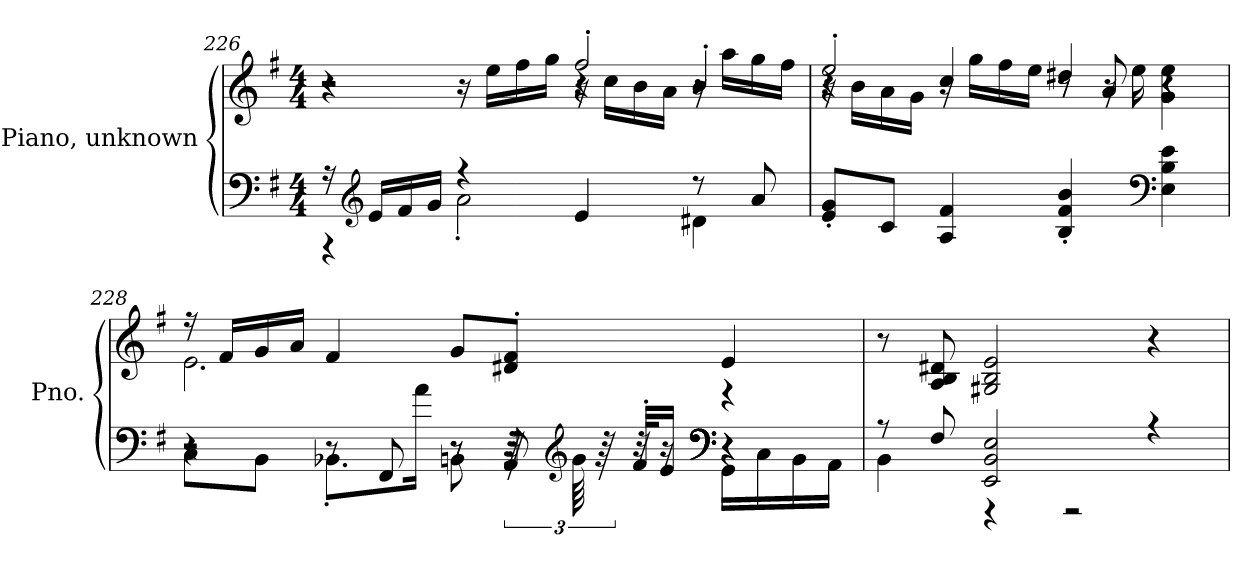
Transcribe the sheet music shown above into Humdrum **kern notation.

**kern	**kern
*part1	*part1
*staff2	*staff1
*I"Piano, unknown	*
*I'Pno.	*
!!LO:LB:g=z
*clefF4	*clefG2
*k[f#]	*k[f#]
*M4/4	*M4/4
=226	=226
*^	*^
*	*	*	*^
16r	4r	2r	4r	2r
*clefG2	*	*	*	*
16e/LL	.	.	.	.
16f#/	.	.	.	.
16g/JJ	.	.	.	.
4r	2a'\	.	16r	.
.	.	.	16ee\LL	.
.	.	.	16ff#\	.
.	.	.	16gg\JJ	.
4e/	.	2ff#'/	16r	4r
.	.	.	16cc\LL	.
.	.	.	16b\	.
.	.	.	16a\JJ	.
8r	4d#X\	.	16r	4b'/
.	.	.	16aa\LL	.
8a/	.	.	16gg\	.
.	.	.	16ff#\JJ	.
*v	*v	*	*	*
=227	=227	=227	=227
8e/' 8g/'L	2ee'/	16r	4r
.	.	16b\LL	.
8c/J	.	16a\	.
.	.	16g\JJ	.
4A/ 4f#/	.	16r	4cc/
.	.	16gg\LL	.
.	.	16ff#\	.
.	.	16ee\JJ	.
4B/' 4f#/' 4b/'	4dd#X/	8r	8r
.	.	16r	8a/
.	.	16ee\	.
*clefF4	*	*	*
4E\ 4B\ 4e\	4r	4g\ 4ee\	4r
*	*	*v	*v
!!LO:PB:g=z
=228	=228	=228
*^	*	*
*	*^	*	*
4r	8C\L	2r	16r	2.e\
.	.	.	16f#/LL	.
.	8BB\J	.	16g/	.
.	.	.	16a/JJ	.
8r	8.BB-X'\L	.	4f#/	.
8FF#/	.	.	.	.
.	16a\Jk	.	.	.
8r	8BBn\	8r	8g/L	.
32r	96r	8AA/	8d#X/' 8f#/'J	.
*clefG2	*	*	*	*
.	96g\	.	.	.
.	96r	.	.	.
32f#'/KLL	32r	.	.	.
16e/JJ	16r	.	.	.
*clefF4	*	*	*	*
4r	16GG\LL	4r	4e/	4r
.	16C\	.	.	.
.	16BB\	.	.	.
.	16AA\JJ	.	.	.
*	*v	*v	*	*
*	*	*v	*v
=229	=229	=229
8r	4BB\	8r
8F#/	.	8A/ 8B/ 8d#X/
2EE/ 2BB/ 2E/	4r	2G#X/ 2B/ 2e/
.	2r	.
4r	.	4r
*v	*v	*
=	=
*-	*-
